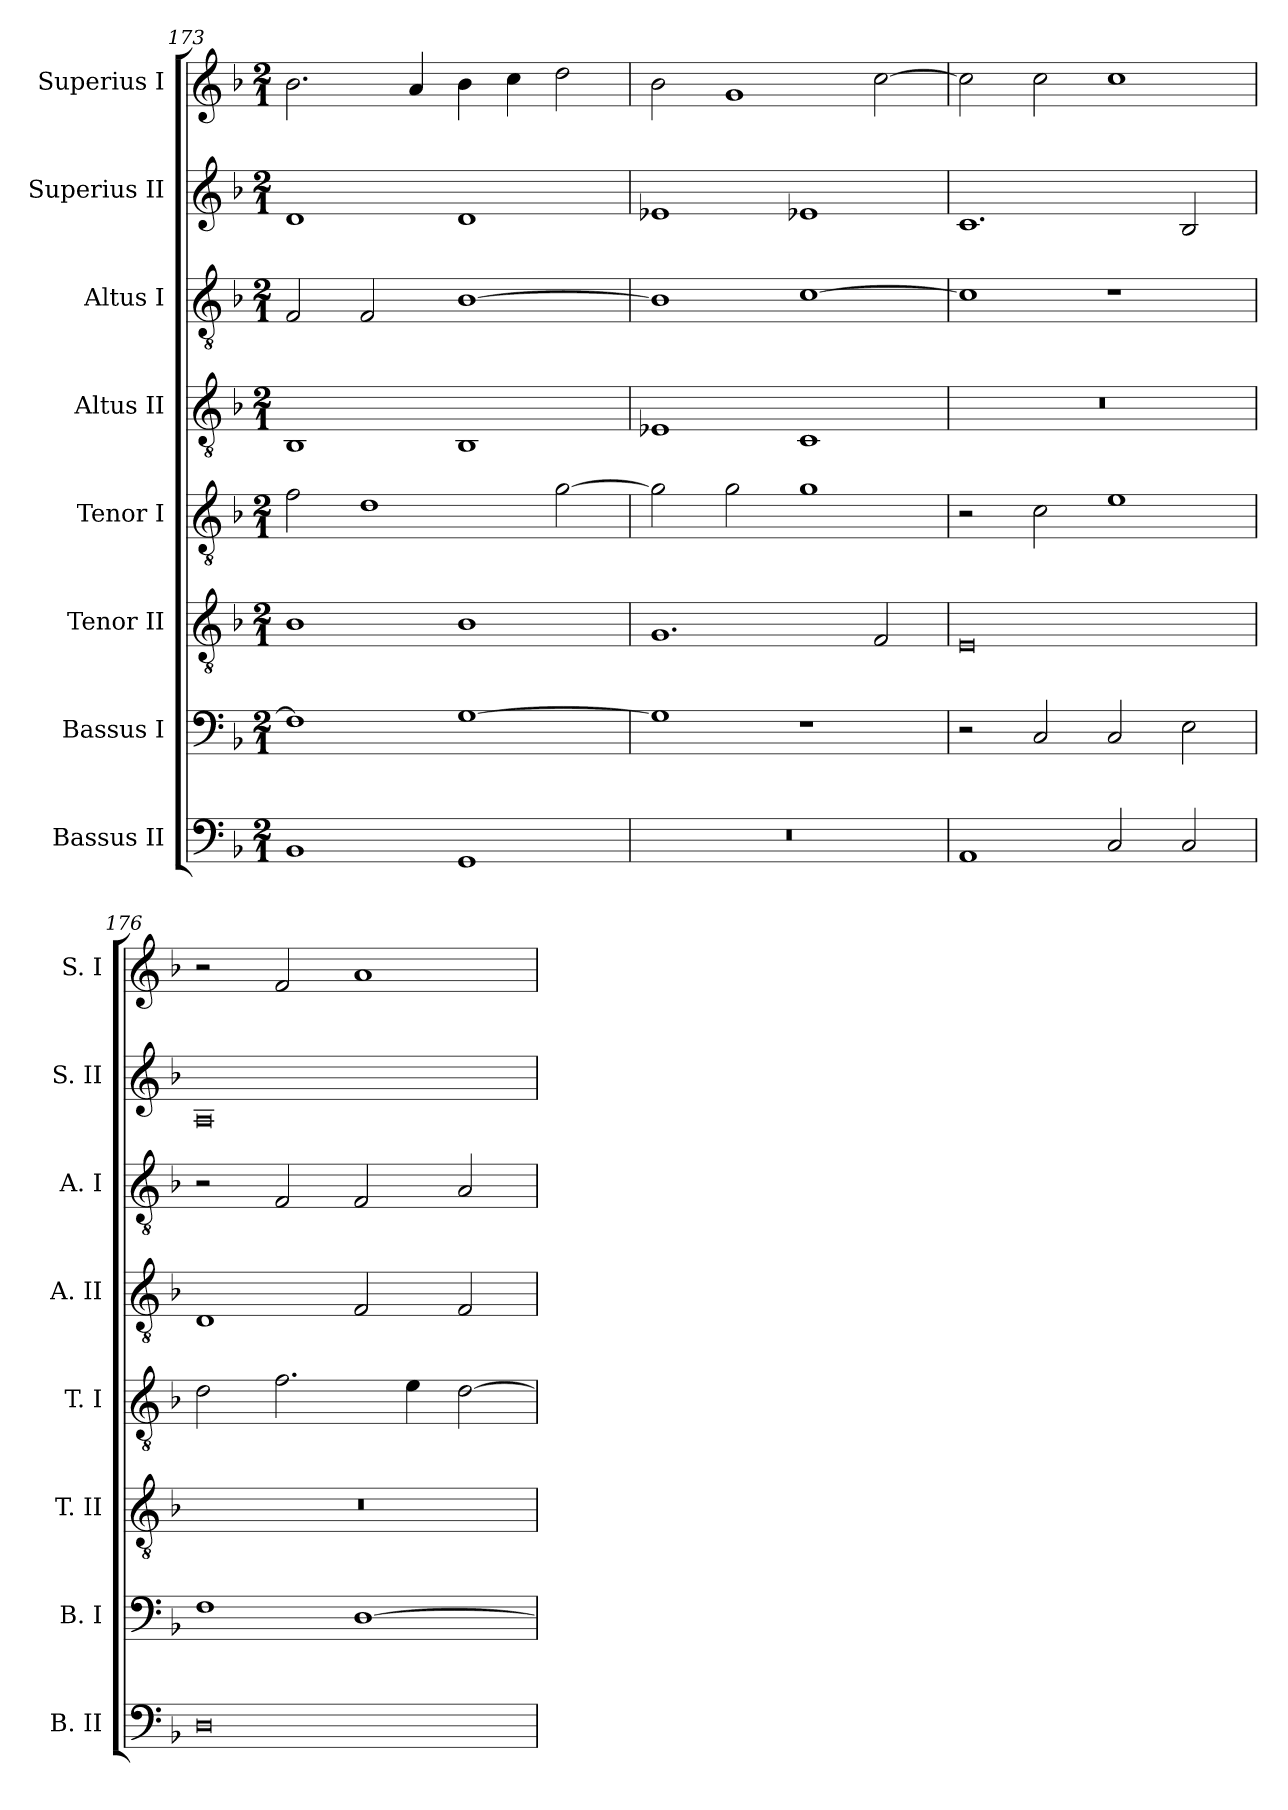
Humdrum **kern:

**kern	**kern	**kern	**kern	**kern	**kern	**kern	**kern
*part8	*part7	*part6	*part5	*part4	*part3	*part2	*part1
*staff8	*staff7	*staff6	*staff5	*staff4	*staff3	*staff2	*staff1
*I"Bassus II	*I"Bassus I	*I"Tenor II	*I"Tenor I	*I"Altus II	*I"Altus I	*I"Superius II	*I"Superius I
*I'B. II	*I'B. I	*I'T. II	*I'T. I	*I'A. II	*I'A. I	*I'S. II	*I'S. I
*clefF4	*clefF4	*clefGv2	*clefGv2	*clefGv2	*clefGv2	*clefG2	*clefG2
*k[b-]	*k[b-]	*k[b-]	*k[b-]	*k[b-]	*k[b-]	*k[b-]	*k[b-]
*F:	*F:	*F:	*F:	*F:	*F:	*F:	*F:
*M2/1	*M2/1	*M2/1	*M2/1	*M2/1	*M2/1	*M2/1	*M2/1
=173	=173	=173	=173	=173	=173	=173	=173
1BB-	1F]	1B-	2f	1BB-	2F	1d	2.b-
.	.	.	1d	.	2F	.	.
.	.	.	.	.	.	.	4a
1GG	[1G	1B-	.	1BB-	[1B-	1d	4b-
.	.	.	.	.	.	.	4cc
.	.	.	[2g	.	.	.	2dd
=174	=174	=174	=174	=174	=174	=174	=174
0r	1G]	1.G	2g]	1E-X	1B-]	1e-X	2b-
.	.	.	2g	.	.	.	1g
.	1r	.	1g	1C	[1c	1e-X	.
.	.	2F	.	.	.	.	[2cc
=175	=175	=175	=175	=175	=175	=175	=175
1AA	2r	0E	2r	0r	1c]	1.c	2cc]
.	2C	.	2c	.	.	.	2cc
2C	2C	.	1e	.	1r	.	1cc
2C	2E	.	.	.	.	2B-	.
=176	=176	=176	=176	=176	=176	=176	=176
0D	1F	0r	2d	1D	2r	0A	2r
.	.	.	2.f	.	2F	.	2f
.	[1D	.	.	2F	2F	.	1a
.	.	.	4e	.	.	.	.
.	.	.	[2d	2F	2A	.	.
=	=	=	=	=	=	=	=
*-	*-	*-	*-	*-	*-	*-	*-
